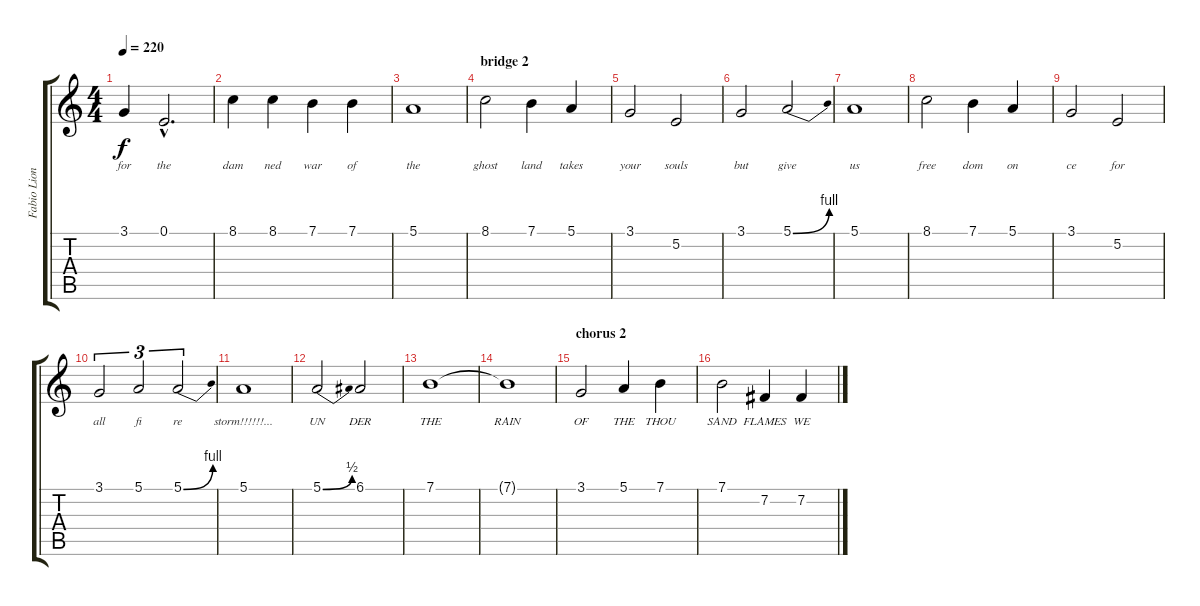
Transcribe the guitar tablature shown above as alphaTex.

\track ("Fabio Lione" "Fabio Lion") {instrument lead6voice}
\staff {score tabs}
\tuning (E4 B3 G3 D3 A2 E2) {hide}
\ts (4 4)
\tempo 220
\clef g2
\ks c
3.1.4{lyrics (0 "for") lyrics (1 "") lyrics (2 "") lyrics (3 "") lyrics (4 "") dy f} 0.1{hac}.2{d lyrics (0 "the") lyrics (1 "") lyrics (2 "") lyrics (3 "") lyrics (4 "")} |
8.1.4{lyrics (0 "dam") lyrics (1 "") lyrics (2 "") lyrics (3 "") lyrics (4 "")} 8.1.4{lyrics (0 "ned") lyrics (1 "") lyrics (2 "") lyrics (3 "") lyrics (4 "")} 7.1.4{lyrics (0 "war") lyrics (1 "") lyrics (2 "") lyrics (3 "") lyrics (4 "")} 7.1.4{lyrics (0 "of") lyrics (1 "") lyrics (2 "") lyrics (3 "") lyrics (4 "")} |
5.1.1{lyrics (0 "the") lyrics (1 "") lyrics (2 "") lyrics (3 "") lyrics (4 "")} |
\section ("" "bridge 2")
8.1.2{lyrics (0 "ghost") lyrics (1 "") lyrics (2 "") lyrics (3 "") lyrics (4 "")} 7.1.4{lyrics (0 "land") lyrics (1 "") lyrics (2 "") lyrics (3 "") lyrics (4 "")} 5.1.4{lyrics (0 "takes") lyrics (1 "") lyrics (2 "") lyrics (3 "") lyrics (4 "")} |
3.1.2{lyrics (0 "your") lyrics (1 "") lyrics (2 "") lyrics (3 "") lyrics (4 "")} 5.2.2{lyrics (0 "souls") lyrics (1 "") lyrics (2 "") lyrics (3 "") lyrics (4 "")} |
3.1.2{lyrics (0 "but") lyrics (1 "") lyrics (2 "") lyrics (3 "") lyrics (4 "")} 5.1{be (bend 0 0 60 4)}.2{lyrics (0 "give") lyrics (1 "") lyrics (2 "") lyrics (3 "") lyrics (4 "")} |
5.1.1{lyrics (0 "us") lyrics (1 "") lyrics (2 "") lyrics (3 "") lyrics (4 "")} |
8.1.2{lyrics (0 "free") lyrics (1 "") lyrics (2 "") lyrics (3 "") lyrics (4 "")} 7.1.4{lyrics (0 "dom") lyrics (1 "") lyrics (2 "") lyrics (3 "") lyrics (4 "")} 5.1.4{lyrics (0 "on") lyrics (1 "") lyrics (2 "") lyrics (3 "") lyrics (4 "")} |
3.1.2{lyrics (0 "ce") lyrics (1 "") lyrics (2 "") lyrics (3 "") lyrics (4 "")} 5.2.2{lyrics (0 "for") lyrics (1 "") lyrics (2 "") lyrics (3 "") lyrics (4 "")} |
3.1.2{tu (3 2) lyrics (0 "all") lyrics (1 "") lyrics (2 "") lyrics (3 "") lyrics (4 "")} 5.1.2{tu (3 2) lyrics (0 "fi") lyrics (1 "") lyrics (2 "") lyrics (3 "") lyrics (4 "")} 5.1{be (bend 0 0 60 4)}.2{tu (3 2) lyrics (0 "re") lyrics (1 "") lyrics (2 "") lyrics (3 "") lyrics (4 "")} |
5.1.1{lyrics (0 "storm!!!!!!...") lyrics (1 "") lyrics (2 "") lyrics (3 "") lyrics (4 "")} |
5.1{be (bend 0 0 60 2)}.2{lyrics (0 "UN") lyrics (1 "") lyrics (2 "") lyrics (3 "") lyrics (4 "")} 6.1.2{lyrics (0 "DER") lyrics (1 "") lyrics (2 "") lyrics (3 "") lyrics (4 "")} |
7.1.1{lyrics (0 "THE") lyrics (1 "") lyrics (2 "") lyrics (3 "") lyrics (4 "")} |
7.1{t}.1{lyrics (0 "RAIN") lyrics (1 "") lyrics (2 "") lyrics (3 "") lyrics (4 "")} |
\section ("" "chorus 2")
3.1.2{lyrics (0 "OF") lyrics (1 "") lyrics (2 "") lyrics (3 "") lyrics (4 "")} 5.1.4{lyrics (0 "THE") lyrics (1 "") lyrics (2 "") lyrics (3 "") lyrics (4 "")} 7.1.4{lyrics (0 "THOU") lyrics (1 "") lyrics (2 "") lyrics (3 "") lyrics (4 "")} |
7.1.2{lyrics (0 "SAND") lyrics (1 "") lyrics (2 "") lyrics (3 "") lyrics (4 "")} 7.2.4{lyrics (0 "FLAMES") lyrics (1 "") lyrics (2 "") lyrics (3 "") lyrics (4 "")} 7.2.4{lyrics (0 "WE") lyrics (1 "") lyrics (2 "") lyrics (3 "") lyrics (4 "")}
